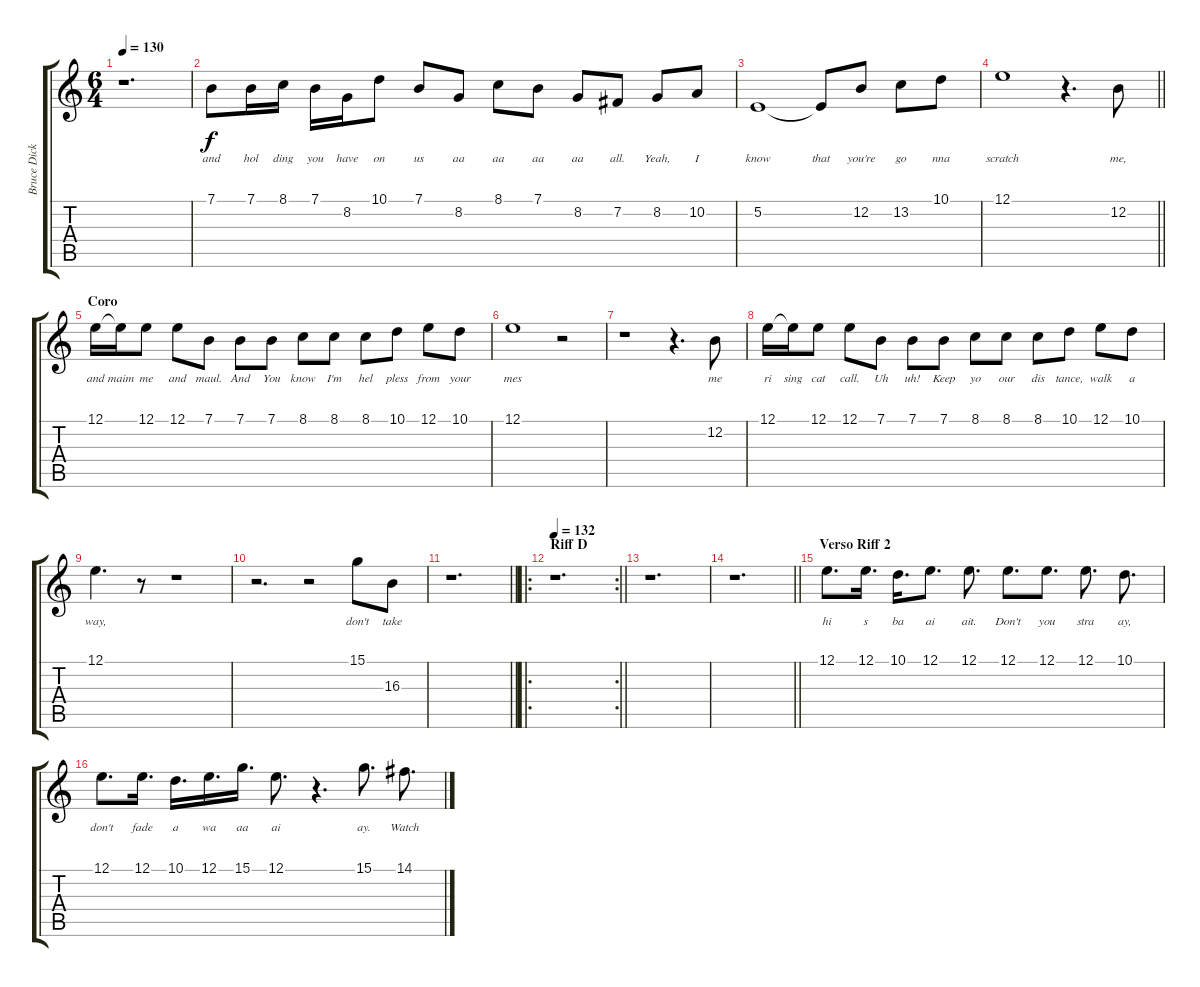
\track ("Bruce Dickinson" "Bruce Dick") {instrument lead2sawtooth}
\staff {score tabs}
\tuning (E4 B3 G3 D3 A2 E2) {hide}
\ts (6 4)
\tempo 130
\clef g2
\ks c
r.1{d dy f} |
7.1.8{lyrics (0 "and") lyrics (1 "") lyrics (2 "") lyrics (3 "") lyrics (4 "")} 7.1.16{lyrics (0 "hol") lyrics (1 "") lyrics (2 "") lyrics (3 "") lyrics (4 "")} 8.1.16{lyrics (0 "ding") lyrics (1 "") lyrics (2 "") lyrics (3 "") lyrics (4 "")} 7.1.16{lyrics (0 "you") lyrics (1 "") lyrics (2 "") lyrics (3 "") lyrics (4 "")} 8.2.16{lyrics (0 "have") lyrics (1 "") lyrics (2 "") lyrics (3 "") lyrics (4 "")} 10.1.8{lyrics (0 "on") lyrics (1 "") lyrics (2 "") lyrics (3 "") lyrics (4 "")} 7.1.8{lyrics (0 "us") lyrics (1 "") lyrics (2 "") lyrics (3 "") lyrics (4 "")} 8.2.8{lyrics (0 "aa") lyrics (1 "") lyrics (2 "") lyrics (3 "") lyrics (4 "")} 8.1.8{lyrics (0 "aa") lyrics (1 "") lyrics (2 "") lyrics (3 "") lyrics (4 "")} 7.1.8{lyrics (0 "aa") lyrics (1 "") lyrics (2 "") lyrics (3 "") lyrics (4 "")} 8.2.8{lyrics (0 "aa") lyrics (1 "") lyrics (2 "") lyrics (3 "") lyrics (4 "")} 7.2.8{lyrics (0 "all.") lyrics (1 "") lyrics (2 "") lyrics (3 "") lyrics (4 "")} 8.2.8{lyrics (0 "Yeah,") lyrics (1 "") lyrics (2 "") lyrics (3 "") lyrics (4 "")} 10.2.8{lyrics (0 "I") lyrics (1 "") lyrics (2 "") lyrics (3 "") lyrics (4 "")} |
5.2.1{lyrics (0 "know") lyrics (1 "") lyrics (2 "") lyrics (3 "") lyrics (4 "")} 5.2{t}.8{lyrics (0 "that") lyrics (1 "") lyrics (2 "") lyrics (3 "") lyrics (4 "")} 12.2.8{lyrics (0 "you're") lyrics (1 "") lyrics (2 "") lyrics (3 "") lyrics (4 "")} 13.2.8{lyrics (0 "go") lyrics (1 "") lyrics (2 "") lyrics (3 "") lyrics (4 "")} 10.1.8{lyrics (0 "nna") lyrics (1 "") lyrics (2 "") lyrics (3 "") lyrics (4 "")} |
\barLineRight lightlight
12.1.1{lyrics (0 "scratch") lyrics (1 "") lyrics (2 "") lyrics (3 "") lyrics (4 "")} r.4{d} 12.2.8{lyrics (0 "me,") lyrics (1 "") lyrics (2 "") lyrics (3 "") lyrics (4 "")} |
\section ("" "Coro")
12.1.16{lyrics (0 "and") lyrics (1 "") lyrics (2 "") lyrics (3 "") lyrics (4 "")} 12.1{t}.16{lyrics (0 "maim") lyrics (1 "") lyrics (2 "") lyrics (3 "") lyrics (4 "")} 12.1.8{lyrics (0 "me") lyrics (1 "") lyrics (2 "") lyrics (3 "") lyrics (4 "")} 12.1.8{lyrics (0 "and") lyrics (1 "") lyrics (2 "") lyrics (3 "") lyrics (4 "")} 7.1.8{lyrics (0 "maul.") lyrics (1 "") lyrics (2 "") lyrics (3 "") lyrics (4 "")} 7.1.8{lyrics (0 "And") lyrics (1 "") lyrics (2 "") lyrics (3 "") lyrics (4 "")} 7.1.8{lyrics (0 "You") lyrics (1 "") lyrics (2 "") lyrics (3 "") lyrics (4 "")} 8.1.8{lyrics (0 "know") lyrics (1 "") lyrics (2 "") lyrics (3 "") lyrics (4 "")} 8.1.8{lyrics (0 "I'm") lyrics (1 "") lyrics (2 "") lyrics (3 "") lyrics (4 "")} 8.1.8{lyrics (0 "hel") lyrics (1 "") lyrics (2 "") lyrics (3 "") lyrics (4 "")} 10.1.8{lyrics (0 "pless") lyrics (1 "") lyrics (2 "") lyrics (3 "") lyrics (4 "")} 12.1.8{lyrics (0 "from") lyrics (1 "") lyrics (2 "") lyrics (3 "") lyrics (4 "")} 10.1.8{lyrics (0 "your") lyrics (1 "") lyrics (2 "") lyrics (3 "") lyrics (4 "")} |
12.1.1{lyrics (0 "mes") lyrics (1 "") lyrics (2 "") lyrics (3 "") lyrics (4 "")} r.2 |
r.1 r.4{d} 12.2.8{lyrics (0 "me") lyrics (1 "") lyrics (2 "") lyrics (3 "") lyrics (4 "")} |
12.1.16{lyrics (0 "ri") lyrics (1 "") lyrics (2 "") lyrics (3 "") lyrics (4 "")} 12.1{t}.16{lyrics (0 "sing") lyrics (1 "") lyrics (2 "") lyrics (3 "") lyrics (4 "")} 12.1.8{lyrics (0 "cat") lyrics (1 "") lyrics (2 "") lyrics (3 "") lyrics (4 "")} 12.1.8{lyrics (0 "call.") lyrics (1 "") lyrics (2 "") lyrics (3 "") lyrics (4 "")} 7.1.8{lyrics (0 "Uh") lyrics (1 "") lyrics (2 "") lyrics (3 "") lyrics (4 "")} 7.1.8{lyrics (0 "uh!") lyrics (1 "") lyrics (2 "") lyrics (3 "") lyrics (4 "")} 7.1.8{lyrics (0 "Keep") lyrics (1 "") lyrics (2 "") lyrics (3 "") lyrics (4 "")} 8.1.8{lyrics (0 "yo") lyrics (1 "") lyrics (2 "") lyrics (3 "") lyrics (4 "")} 8.1.8{lyrics (0 "our") lyrics (1 "") lyrics (2 "") lyrics (3 "") lyrics (4 "")} 8.1.8{lyrics (0 "dis") lyrics (1 "") lyrics (2 "") lyrics (3 "") lyrics (4 "")} 10.1.8{lyrics (0 "tance,") lyrics (1 "") lyrics (2 "") lyrics (3 "") lyrics (4 "")} 12.1.8{lyrics (0 "walk") lyrics (1 "") lyrics (2 "") lyrics (3 "") lyrics (4 "")} 10.1.8{lyrics (0 "a") lyrics (1 "") lyrics (2 "") lyrics (3 "") lyrics (4 "")} |
12.1.4{d lyrics (0 "way,") lyrics (1 "") lyrics (2 "") lyrics (3 "") lyrics (4 "")} r.8 r.1 |
r.2{d} r.2 15.1.8{lyrics (0 "don't") lyrics (1 "") lyrics (2 "") lyrics (3 "") lyrics (4 "")} 16.3.8{lyrics (0 "take") lyrics (1 "") lyrics (2 "") lyrics (3 "") lyrics (4 "")} |
\barLineRight lightlight
r.1{d} |
\ro
\rc 2
\section ("" "Riff D")
\tempo 132
\barLineRight lightlight
r.1{d} |
r.1{d} |
\barLineRight lightlight
r.1{d} |
\section ("" "Verso Riff 2")
12.1.8{d lyrics (0 "hi") lyrics (1 "") lyrics (2 "") lyrics (3 "") lyrics (4 "")} 12.1.16{d lyrics (0 "s") lyrics (1 "") lyrics (2 "") lyrics (3 "") lyrics (4 "")} 10.1.16{d lyrics (0 "ba") lyrics (1 "") lyrics (2 "") lyrics (3 "") lyrics (4 "")} 12.1.8{d lyrics (0 "ai") lyrics (1 "") lyrics (2 "") lyrics (3 "") lyrics (4 "")} 12.1.8{d lyrics (0 "ait.") lyrics (1 "") lyrics (2 "") lyrics (3 "") lyrics (4 "")} 12.1.8{d lyrics (0 "Don't") lyrics (1 "") lyrics (2 "") lyrics (3 "") lyrics (4 "")} 12.1.8{d lyrics (0 "you") lyrics (1 "") lyrics (2 "") lyrics (3 "") lyrics (4 "")} 12.1.8{d lyrics (0 "stra") lyrics (1 "") lyrics (2 "") lyrics (3 "") lyrics (4 "")} 10.1.8{d lyrics (0 "ay,") lyrics (1 "") lyrics (2 "") lyrics (3 "") lyrics (4 "")} |
12.1.8{d lyrics (0 "don't") lyrics (1 "") lyrics (2 "") lyrics (3 "") lyrics (4 "")} 12.1.16{d lyrics (0 "fade") lyrics (1 "") lyrics (2 "") lyrics (3 "") lyrics (4 "")} 10.1.16{d lyrics (0 "a") lyrics (1 "") lyrics (2 "") lyrics (3 "") lyrics (4 "")} 12.1.16{d lyrics (0 "wa") lyrics (1 "") lyrics (2 "") lyrics (3 "") lyrics (4 "")} 15.1.16{d lyrics (0 "aa") lyrics (1 "") lyrics (2 "") lyrics (3 "") lyrics (4 "")} 12.1.8{d lyrics (0 "ai") lyrics (1 "") lyrics (2 "") lyrics (3 "") lyrics (4 "")} r.4{d} 15.1.8{d lyrics (0 "ay.") lyrics (1 "") lyrics (2 "") lyrics (3 "") lyrics (4 "")} 14.1.8{d lyrics (0 "Watch") lyrics (1 "") lyrics (2 "") lyrics (3 "") lyrics (4 "")}
